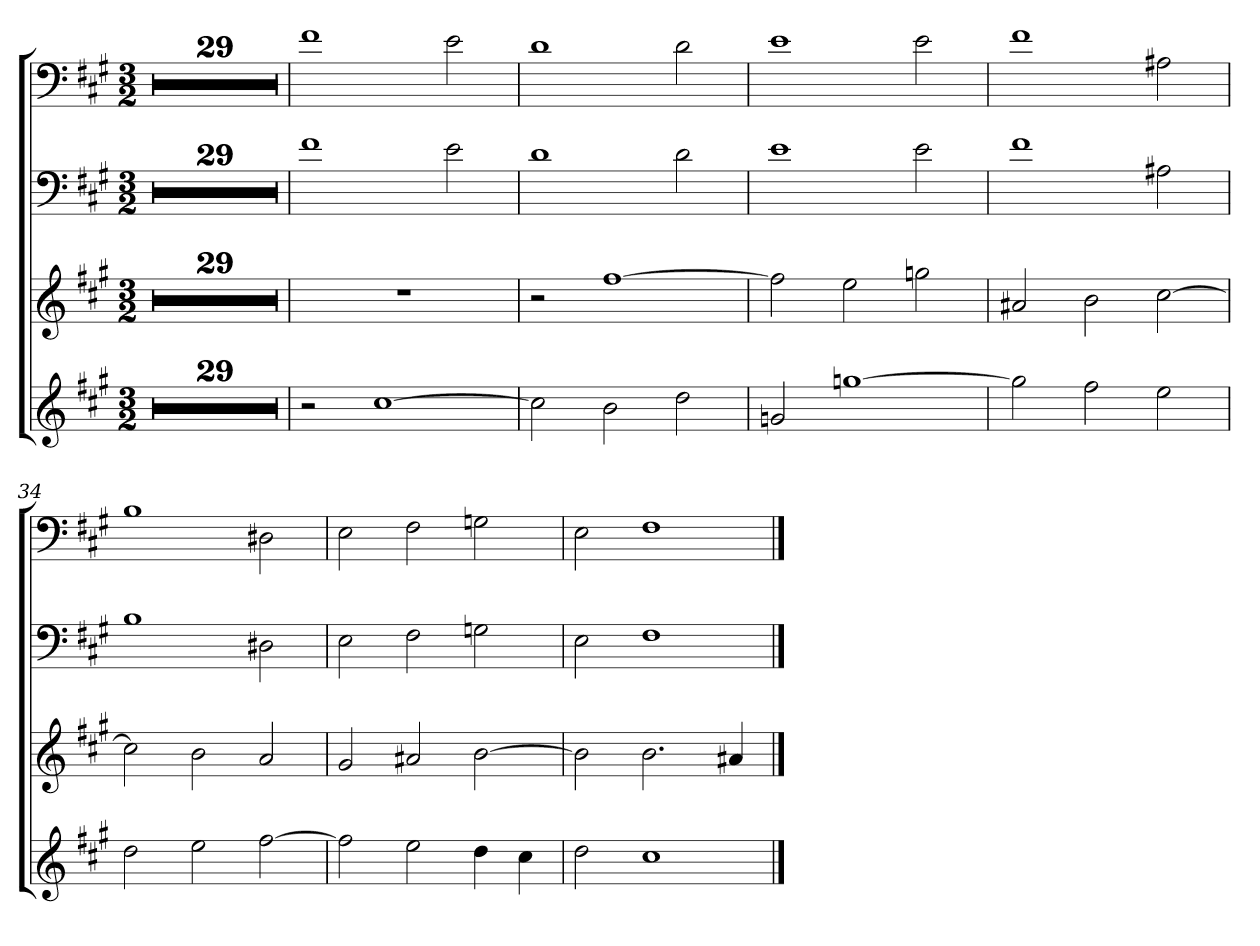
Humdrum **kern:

**kern	**kern	**kern	**kern
*part4	*part3	*part2	*part1
*staff4	*staff3	*staff2	*staff1
*k[f#c#g#]	*k[f#c#g#]	*k[f#c#g#]	*k[f#c#g#]
*f#:	*f#:	*f#:	*f#:
*M3/2	*M3/2	*M3/2	*M3/2
=1	=1	=1	=1
1.r	1.r	1.r	1.r
=2	=2	=2	=2
1.r	1.r	1.r	1.r
=3	=3	=3	=3
1.r	1.r	1.r	1.r
=4	=4	=4	=4
1.r	1.r	1.r	1.r
=5	=5	=5	=5
1.r	1.r	1.r	1.r
=6	=6	=6	=6
1.r	1.r	1.r	1.r
=7	=7	=7	=7
1.r	1.r	1.r	1.r
=8	=8	=8	=8
1.r	1.r	1.r	1.r
=9	=9	=9	=9
1.r	1.r	1.r	1.r
=10	=10	=10	=10
1.r	1.r	1.r	1.r
=11	=11	=11	=11
1.r	1.r	1.r	1.r
=12	=12	=12	=12
1.r	1.r	1.r	1.r
=13	=13	=13	=13
1.r	1.r	1.r	1.r
=14	=14	=14	=14
1.r	1.r	1.r	1.r
=15	=15	=15	=15
1.r	1.r	1.r	1.r
=16	=16	=16	=16
1.r	1.r	1.r	1.r
=17	=17	=17	=17
1.r	1.r	1.r	1.r
=18	=18	=18	=18
1.r	1.r	1.r	1.r
=19	=19	=19	=19
1.r	1.r	1.r	1.r
=20	=20	=20	=20
1.r	1.r	1.r	1.r
=21	=21	=21	=21
1.r	1.r	1.r	1.r
=22	=22	=22	=22
1.r	1.r	1.r	1.r
=23	=23	=23	=23
1.r	1.r	1.r	1.r
=24	=24	=24	=24
1.r	1.r	1.r	1.r
=25	=25	=25	=25
1.r	1.r	1.r	1.r
=26	=26	=26	=26
1.r	1.r	1.r	1.r
=27	=27	=27	=27
1.r	1.r	1.r	1.r
=28	=28	=28	=28
1.r	1.r	1.r	1.r
=29	=29	=29	=29
1.r	1.r	1.r	1.r
=30	=30	=30	=30
2r	1.r	1f#	1f#
[1cc#	.	.	.
.	.	2e	2e
=31	=31	=31	=31
2cc#]	2r	1d	1d
2b	[1ff#	.	.
2dd	.	2d	2d
=32	=32	=32	=32
2gn	2ff#]	1e	1e
[1ggn	2ee	.	.
.	2ggn	2e	2e
=33	=33	=33	=33
2gg]	2a#X	1f#	1f#
2ff#	2b	.	.
2ee	[2cc#	2A#X	2A#X
=34	=34	=34	=34
2dd	2cc#]	1B	1B
2ee	2b	.	.
[2ff#	2a	2D#X	2D#X
=35	=35	=35	=35
2ff#]	2g#	2E	2E
2ee	2a#X	2F#	2F#
4dd	[2b	2Gn	2Gn
4cc#	.	.	.
=36	=36	=36	=36
2dd	2b]	2E	2E
1cc#	2.b	1F#	1F#
.	4a#X	.	.
==	==	==	==
*-	*-	*-	*-
